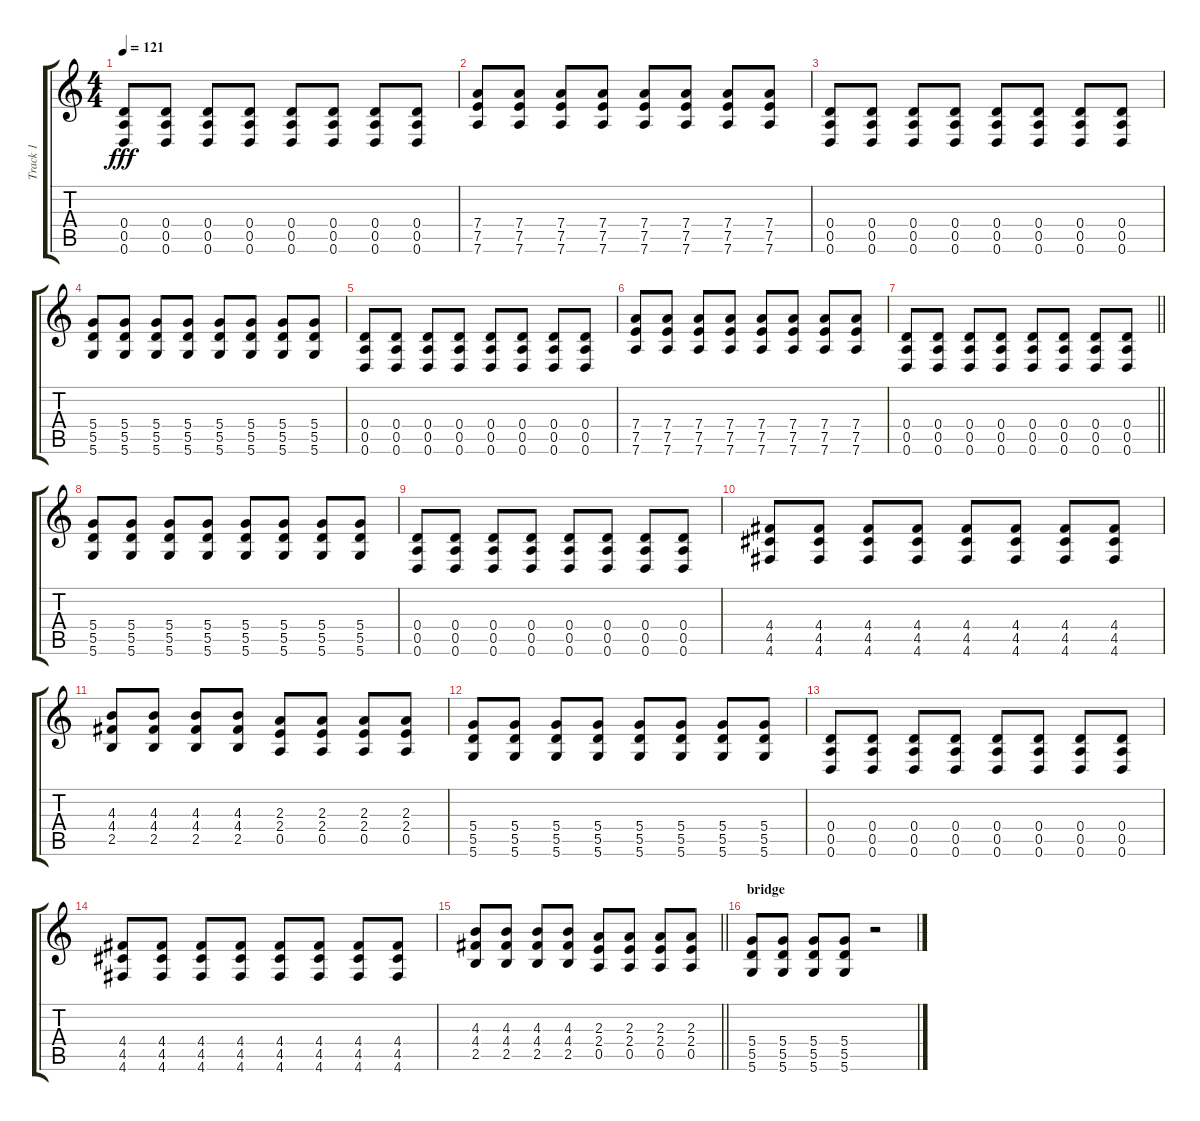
\track ("Track 1" "Track 1") {instrument distortionguitar}
\staff {score tabs}
\tuning (E4 B3 G3 D3 A2 D2) {hide}
\ts (4 4)
\tempo 121
\clef g2
\ks c
(0.4 0.5 0.6).8{dy fff} (0.4 0.5 0.6).8 (0.4 0.5 0.6).8 (0.4 0.5 0.6).8 (0.4 0.5 0.6).8 (0.4 0.5 0.6).8 (0.4 0.5 0.6).8 (0.4 0.5 0.6).8 |
(7.4 7.5 7.6).8 (7.4 7.5 7.6).8 (7.4 7.5 7.6).8 (7.4 7.5 7.6).8 (7.4 7.5 7.6).8 (7.4 7.5 7.6).8 (7.4 7.5 7.6).8 (7.4 7.5 7.6).8 |
(0.4 0.5 0.6).8 (0.4 0.5 0.6).8 (0.4 0.5 0.6).8 (0.4 0.5 0.6).8 (0.4 0.5 0.6).8 (0.4 0.5 0.6).8 (0.4 0.5 0.6).8 (0.4 0.5 0.6).8 |
(5.4 5.5 5.6).8 (5.4 5.5 5.6).8 (5.4 5.5 5.6).8 (5.4 5.5 5.6).8 (5.4 5.5 5.6).8 (5.4 5.5 5.6).8 (5.4 5.5 5.6).8 (5.4 5.5 5.6).8 |
(0.4 0.5 0.6).8 (0.4 0.5 0.6).8 (0.4 0.5 0.6).8 (0.4 0.5 0.6).8 (0.4 0.5 0.6).8 (0.4 0.5 0.6).8 (0.4 0.5 0.6).8 (0.4 0.5 0.6).8 |
(7.4 7.5 7.6).8 (7.4 7.5 7.6).8 (7.4 7.5 7.6).8 (7.4 7.5 7.6).8 (7.4 7.5 7.6).8 (7.4 7.5 7.6).8 (7.4 7.5 7.6).8 (7.4 7.5 7.6).8 |
\barLineRight lightlight
(0.4 0.5 0.6).8 (0.4 0.5 0.6).8 (0.4 0.5 0.6).8 (0.4 0.5 0.6).8 (0.4 0.5 0.6).8 (0.4 0.5 0.6).8 (0.4 0.5 0.6).8 (0.4 0.5 0.6).8 |
(5.4 5.5 5.6).8 (5.4 5.5 5.6).8 (5.4 5.5 5.6).8 (5.4 5.5 5.6).8 (5.4 5.5 5.6).8 (5.4 5.5 5.6).8 (5.4 5.5 5.6).8 (5.4 5.5 5.6).8 |
(0.4 0.5 0.6).8 (0.4 0.5 0.6).8 (0.4 0.5 0.6).8 (0.4 0.5 0.6).8 (0.4 0.5 0.6).8 (0.4 0.5 0.6).8 (0.4 0.5 0.6).8 (0.4 0.5 0.6).8 |
(4.4 4.5 4.6).8 (4.4 4.5 4.6).8 (4.4 4.5 4.6).8 (4.4 4.5 4.6).8 (4.4 4.5 4.6).8 (4.4 4.5 4.6).8 (4.4 4.5 4.6).8 (4.4 4.5 4.6).8 |
(4.3 4.4 2.5).8 (4.3 4.4 2.5).8 (4.3 4.4 2.5).8 (4.3 4.4 2.5).8 (2.3 2.4 0.5).8 (2.3 2.4 0.5).8 (2.3 2.4 0.5).8 (2.3 2.4 0.5).8 |
(5.4 5.5 5.6).8 (5.4 5.5 5.6).8 (5.4 5.5 5.6).8 (5.4 5.5 5.6).8 (5.4 5.5 5.6).8 (5.4 5.5 5.6).8 (5.4 5.5 5.6).8 (5.4 5.5 5.6).8 |
(0.4 0.5 0.6).8 (0.4 0.5 0.6).8 (0.4 0.5 0.6).8 (0.4 0.5 0.6).8 (0.4 0.5 0.6).8 (0.4 0.5 0.6).8 (0.4 0.5 0.6).8 (0.4 0.5 0.6).8 |
(4.4 4.5 4.6).8 (4.4 4.5 4.6).8 (4.4 4.5 4.6).8 (4.4 4.5 4.6).8 (4.4 4.5 4.6).8 (4.4 4.5 4.6).8 (4.4 4.5 4.6).8 (4.4 4.5 4.6).8 |
\barLineRight lightlight
(4.3 4.4 2.5).8 (4.3 4.4 2.5).8 (4.3 4.4 2.5).8 (4.3 4.4 2.5).8 (2.3 2.4 0.5).8 (2.3 2.4 0.5).8 (2.3 2.4 0.5).8 (2.3 2.4 0.5).8 |
\section ("" "bridge")
(5.4 5.5 5.6).8 (5.4 5.5 5.6).8 (5.4 5.5 5.6).8 (5.4 5.5 5.6).8 r.2
